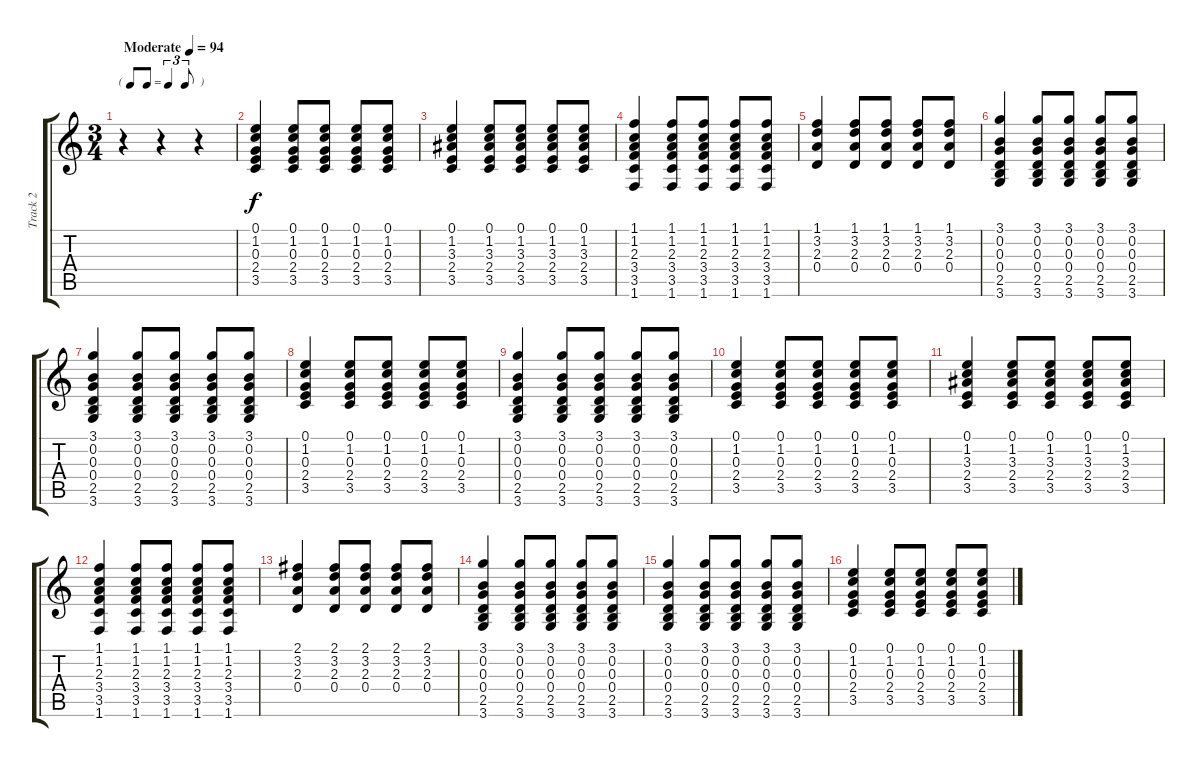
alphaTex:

\track ("Track 2" "Track 2") {instrument acousticguitarsteel}
\staff {score tabs}
\tuning (E4 B3 G3 D3 A2 E2) {hide}
\ts (3 4)
\tf triplet8th
\tempo (94 "Moderate")
\clef g2
\ks c
r.4{dy f instrument acousticguitarsteel} r.4 r.4 |
(0.1 1.2 0.3 2.4 3.5).4 (0.1 1.2 0.3 2.4 3.5).8 (0.1 1.2 0.3 2.4 3.5).8 (0.1 1.2 0.3 2.4 3.5).8 (0.1 1.2 0.3 2.4 3.5).8 |
(0.1 1.2 3.3 2.4 3.5).4 (0.1 1.2 3.3 2.4 3.5).8 (0.1 1.2 3.3 2.4 3.5).8 (0.1 1.2 3.3 2.4 3.5).8 (0.1 1.2 3.3 2.4 3.5).8 |
(1.1 1.2 2.3 3.4 3.5 1.6).4 (1.1 1.2 2.3 3.4 3.5 1.6).8 (1.1 1.2 2.3 3.4 3.5 1.6).8 (1.1 1.2 2.3 3.4 3.5 1.6).8 (1.1 1.2 2.3 3.4 3.5 1.6).8 |
(1.1 3.2 2.3 0.4).4 (1.1 3.2 2.3 0.4).8 (1.1 3.2 2.3 0.4).8 (1.1 3.2 2.3 0.4).8 (1.1 3.2 2.3 0.4).8 |
(3.1 0.2 0.3 0.4 2.5 3.6).4 (3.1 0.2 0.3 0.4 2.5 3.6).8 (3.1 0.2 0.3 0.4 2.5 3.6).8 (3.1 0.2 0.3 0.4 2.5 3.6).8 (3.1 0.2 0.3 0.4 2.5 3.6).8 |
(3.1 0.2 0.3 0.4 2.5 3.6).4 (3.1 0.2 0.3 0.4 2.5 3.6).8 (3.1 0.2 0.3 0.4 2.5 3.6).8 (3.1 0.2 0.3 0.4 2.5 3.6).8 (3.1 0.2 0.3 0.4 2.5 3.6).8 |
(0.1 1.2 0.3 2.4 3.5).4 (0.1 1.2 0.3 2.4 3.5).8 (0.1 1.2 0.3 2.4 3.5).8 (0.1 1.2 0.3 2.4 3.5).8 (0.1 1.2 0.3 2.4 3.5).8 |
(3.1 0.2 0.3 0.4 2.5 3.6).4 (3.1 0.2 0.3 0.4 2.5 3.6).8 (3.1 0.2 0.3 0.4 2.5 3.6).8 (3.1 0.2 0.3 0.4 2.5 3.6).8 (3.1 0.2 0.3 0.4 2.5 3.6).8 |
(0.1 1.2 0.3 2.4 3.5).4 (0.1 1.2 0.3 2.4 3.5).8 (0.1 1.2 0.3 2.4 3.5).8 (0.1 1.2 0.3 2.4 3.5).8 (0.1 1.2 0.3 2.4 3.5).8 |
(0.1 1.2 3.3 2.4 3.5).4 (0.1 1.2 3.3 2.4 3.5).8 (0.1 1.2 3.3 2.4 3.5).8 (0.1 1.2 3.3 2.4 3.5).8 (0.1 1.2 3.3 2.4 3.5).8 |
(1.1 1.2 2.3 3.4 3.5 1.6).4 (1.1 1.2 2.3 3.4 3.5 1.6).8 (1.1 1.2 2.3 3.4 3.5 1.6).8 (1.1 1.2 2.3 3.4 3.5 1.6).8 (1.1 1.2 2.3 3.4 3.5 1.6).8 |
(2.1 3.2 2.3 0.4).4 (2.1 3.2 2.3 0.4).8 (2.1 3.2 2.3 0.4).8 (2.1 3.2 2.3 0.4).8 (2.1 3.2 2.3 0.4).8 |
(3.1 0.2 0.3 0.4 2.5 3.6).4 (3.1 0.2 0.3 0.4 2.5 3.6).8 (3.1 0.2 0.3 0.4 2.5 3.6).8 (3.1 0.2 0.3 0.4 2.5 3.6).8 (3.1 0.2 0.3 0.4 2.5 3.6).8 |
(3.1 0.2 0.3 0.4 2.5 3.6).4 (3.1 0.2 0.3 0.4 2.5 3.6).8 (3.1 0.2 0.3 0.4 2.5 3.6).8 (3.1 0.2 0.3 0.4 2.5 3.6).8 (3.1 0.2 0.3 0.4 2.5 3.6).8 |
(0.1 1.2 0.3 2.4 3.5).4 (0.1 1.2 0.3 2.4 3.5).8 (0.1 1.2 0.3 2.4 3.5).8 (0.1 1.2 0.3 2.4 3.5).8 (0.1 1.2 0.3 2.4 3.5).8
